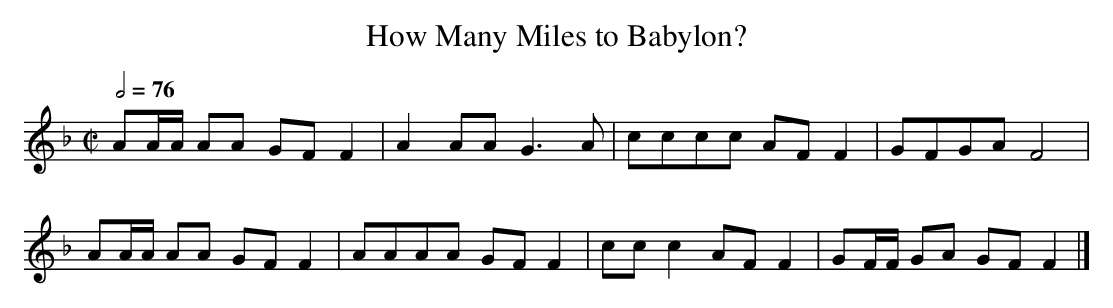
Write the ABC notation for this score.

X:1
T:How Many Miles to Babylon?
M:C|
L:1/8
Q:1/2=76
K:F
AA/A/ AA GFF2|A2AA G3 A|cccc AFF2|GFGA     F4   |
AA/A/ AA GFF2|AAAA GFF2|ccc2 AFF2|GF/F/ GA GFF2|]

Another pentachordal children's song, maybe from England:
